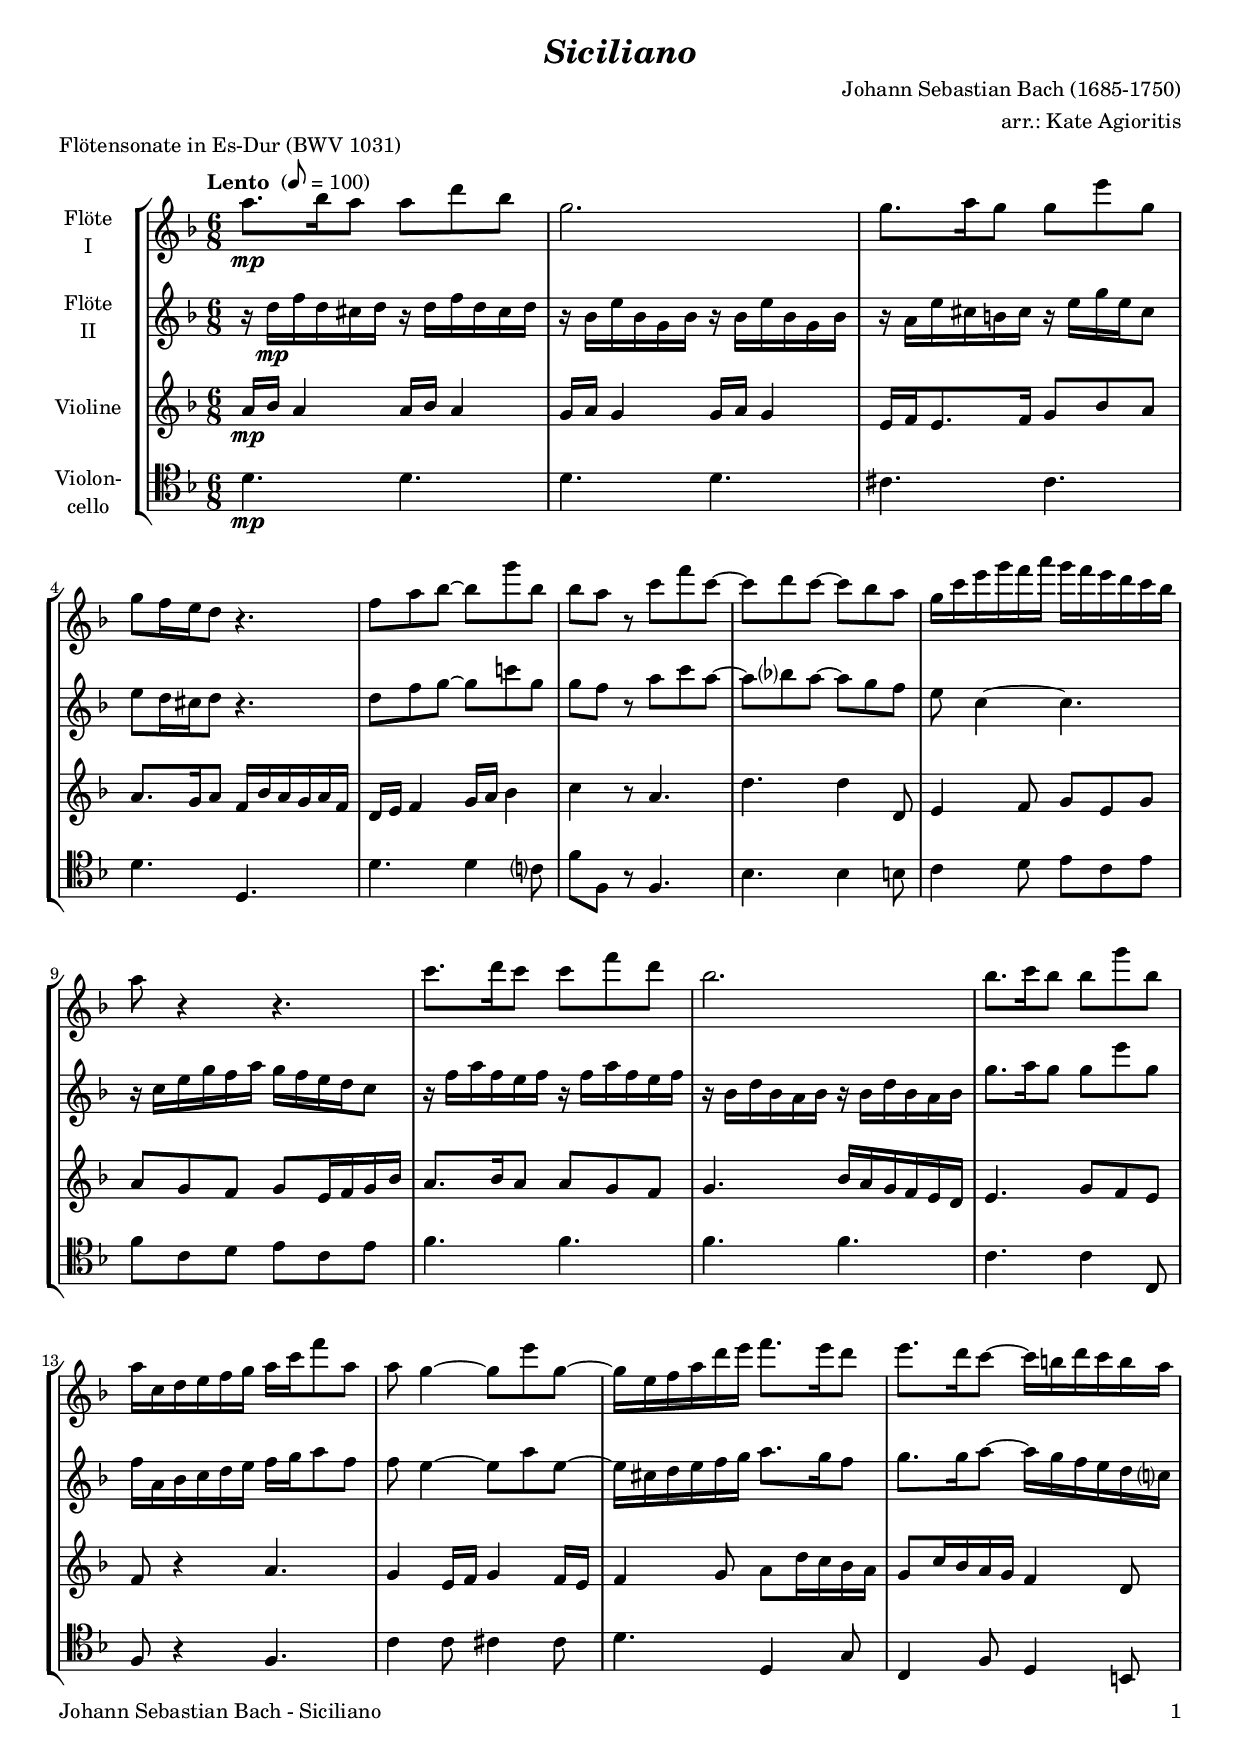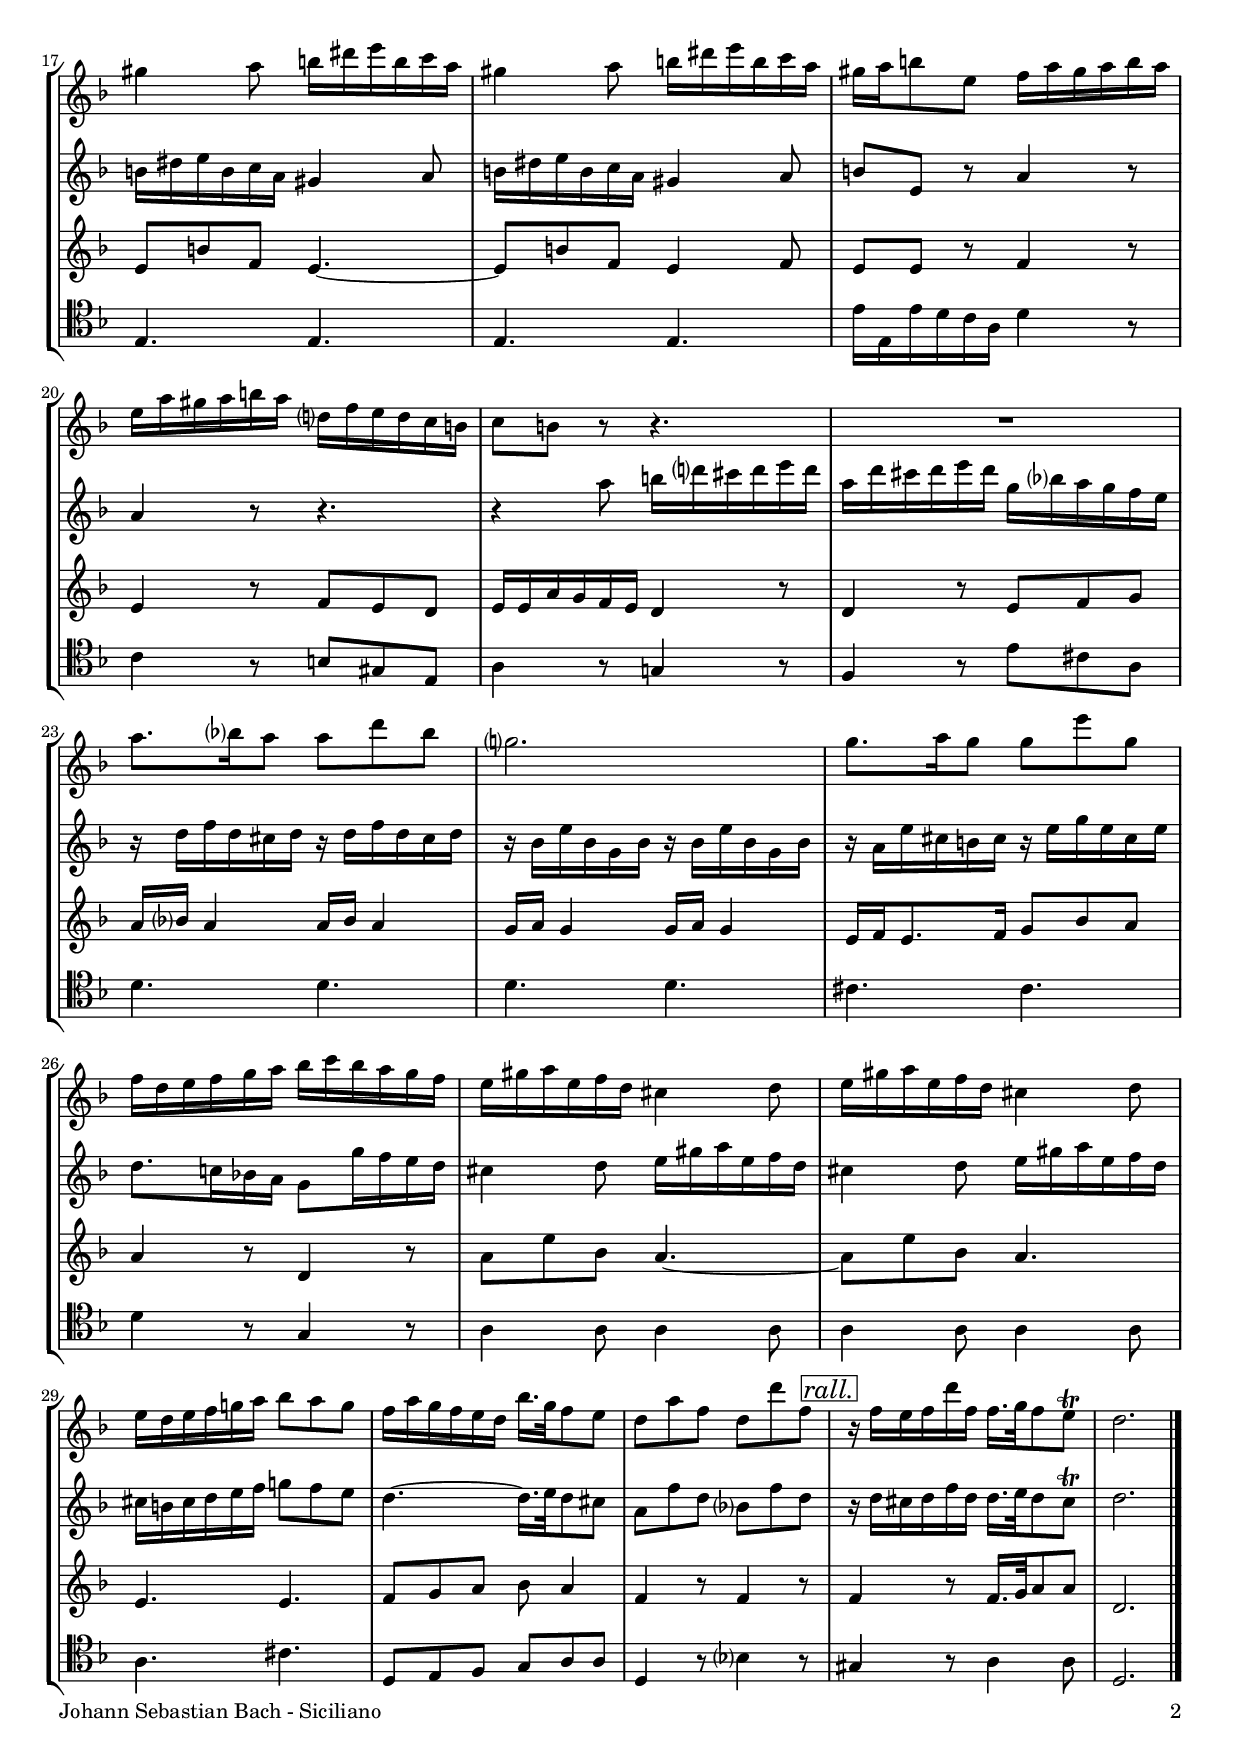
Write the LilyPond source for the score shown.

\version "2.24.4"
\include "deutsch.ly"
  
#(set-global-staff-size 18)

\header {
  title     = \markup \bold \italic "Siciliano"
  composer  = "Johann Sebastian Bach (1685-1750)"
  arranger  = "arr.: Kate Agioritis"
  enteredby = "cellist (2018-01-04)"
  piece     = "Flötensonate in Es-Dur (BWV 1031) "
}

voiceconsts = {
  \key g \minor
  \time 6/8
  \clef "treble"
%  \numericTimeSignature
  \compressEmptyMeasures
  % Set default beaming for all staves
% \set Timing.beamExceptions = #'()
% \set Timing.baseMoment     = #(ly:make-moment 1 4)
% \set Timing.beatStructure  = #'(1 1 1)
  \tempo "Lento " 8=100
}

mifl = "flute"
mivl = "violin"
mivc = "cello"
rall = \mark \markup \box \italic "rall."

va = \relative c'' {
  \voiceconsts

  d8.\mp es16 d8 d g es
  c2.
  c8. d16 c8 c a' c,
  c b16 a g8 r4.
  b8 d es~ es c' es,
  es d r f b f~

  f g f~ f es d
  c16 f a c b d c b a g f es
  d8 r4 r4.
  f8. g16 f8 f b g
  es2.

  es8. f16 es8 es c' es,
  d16 f, g a b c d f b8 d,
  d c4~ c8 a' c,~
  c16 a b d g a b8. a16 g8
  a8. g16 f8~ f16 e g f e d

  cis4 d8 e16 gis a e f d
  cis4 d8 e16 gis a e f d
  cis d e8 a, b16 d cis d e d
  a d cis d e d g,? b a g f e

  f8 e r r4.
  R2.
  d'8. es?16 d8 d g es
  c?2.
  c8. d16 c8 c a' c,
  b16 g a b c d es f es d c b

  a cis d a b g fis4 g8
  a16 cis d a b g fis4 g8
  a16 g a b c! d es8 d c

  b16 d c b a g es'16. c32 b8 a
  g d' b g g' b, \rall
  r16 b a b g' b, b16. c32 b8 a\trill
  g2. \bar "|."
}

vb = \relative c'' {
  \voiceconsts

  r16 g\mp b g fis g r g b g fis g
  r es a es c es r es a es c es
  r d a' fis e fis r a c a fis8
  a g16 fis g8 r4.

  g8 b c~ c f! c
  c b r d f d~
  d es? d~ d c b
  a f4~ f4.
  r16 f a c b d c b a g f8

  r16 b d b a b r b d b a b
  r es, g es d es r es g es d es
  c'8. d16 c8 c a' c,
  b16 d, es f g a b c d8 b

  b a4~ a8 d a~
  a16 fis g a b c d8. c16 b8
  c8. c16 d8~ d16 c b a g f?
  e gis a e f d cis4 d8

  e16 gis a e f d cis4 d8
  e a, r d4 r8
  d4 r8 r4.
  r4 d'8 e16 g? fis g a g
  d g fis g a g c, es? d c b a

  r g b g fis g r g b g fis g
  r es a es c es r es a es c es
  r d a' fis e fis r a c a fis a

  g8. f!16 es! d c8 c'16 b a g
  fis4 g8 a16 cis d a b g
  fis4 g8 a16 cis d a b g
  fis e fis g a b c!8 b a

  g4.~ g16. a32 g8 fis
  d8 b' g es? b' g \rall
  r16 g fis g b g g16. a32 g8 fis\trill
  g2. \bar "|."
}

vc = \relative c' {
  \voiceconsts

  d16\mp es d4 d16 es d4
  c16 d c4 c16 d c4
  a16 b a8. b16 c8 es d
  d8. c16 d8 b16 es d c d b
  g a b4 c16 d es4

  f r8 d4.
  g g4 g,8
  a4 b8 c a c
  d c b c a16 b c es
  d8. es16 d8 d c b
  c4. es16 d c b a g

  a4. c8 b a
  b r4 d4.
  c4 a16 b c4 b16 a
  b4 c8 d g16 f es d
  c8 f16 es d c b4 g8
  a e' b a4.~

  a8 e' b a4 b8
  a a r b4 r8
  a4 r8 b a g
  a16 a d c b a g4 r8
  g4 r8 a b c
  d16 es? d4 d16 es d4

  c16 d c4 c16 d c4
  a16 b a8. b16 c8 es d
  d4 r8 g,4 r8
  d' a' es d4.~
  d8 a' es d4.

  a a
  b8 c d es d4
  b r8 b4 r8 \rall
  b4 r8 b16. c32 d8 d
  g,2. \bar "|."
}

vd = \relative c' {
  \voiceconsts
  \clef "tenor"

  g4.\mp g
  g g
  fis fis
  g g,
  g' g4 f?8
  b b, r b4.

  es es4 e8
  f4 g8 a f a
  b f g a f a
  b4. b
  b b
  f f4 f,8

  b r4 b4.
  f'4 f8 fis4 fis8
  g4. g,4 c8
  f,4 b8 g4 e8
  a4. a
  a a

  a'16 a, a' g f d g4 r8
  f4 r8 e cis a
  d4 r8 c!4 r8
  b4 r8 a' fis d
  g4. g
  g g

  fis fis
  g4 r8 c,4 r8
  d4 d8 d4 d8
  d4 d8 d4 d8
  d4. fis

  g,8 a b c d d
  g,4 r8 es'?4 r8 \rall
  cis4 r8 d4 d8
  g,2. \bar "|."
}


music = \new StaffGroup <<

      \new Staff {
	\set Staff.midiInstrument = \mifl
	\set Staff.instrumentName = \markup \center-column { "Flöte" "I" }
	\transpose g d' { \va }
      }

      \new Staff {
	\set Staff.midiInstrument = \mifl
	\set Staff.instrumentName = \markup \center-column { "Flöte" "II" }
	\transpose g d' { \vb }
      }

      \new Staff {
	\set Staff.midiInstrument = \mivl
	\set Staff.instrumentName = \markup \center-column { "Violine" }
	\transpose g d' { \vc }
      }

      \new Staff {
	\set Staff.midiInstrument = \mivc
	\set Staff.instrumentName = \markup \center-column { "Violon-" "cello" }
	\transpose g d' { \vd }
      }
>>

\book {
  \paper {
    print-page-number = ##t
    print-first-page-number = ##t
    ragged-last-bottom = ##f
    oddHeaderMarkup = \markup \null
    evenHeaderMarkup = \markup \null
    oddFooterMarkup = \markup {
      \fill-line {
        \if \should-print-page-number
        "Johann Sebastian Bach - Siciliano" \fromproperty #'page:page-number-string
      }
    }
    evenFooterMarkup = \oddFooterMarkup
  } \score {
    \music
    \layout {}
  }

  \score {
    \unfoldRepeats \music

    \midi {
      \context {
        \Score
      }
    }
  }
}
